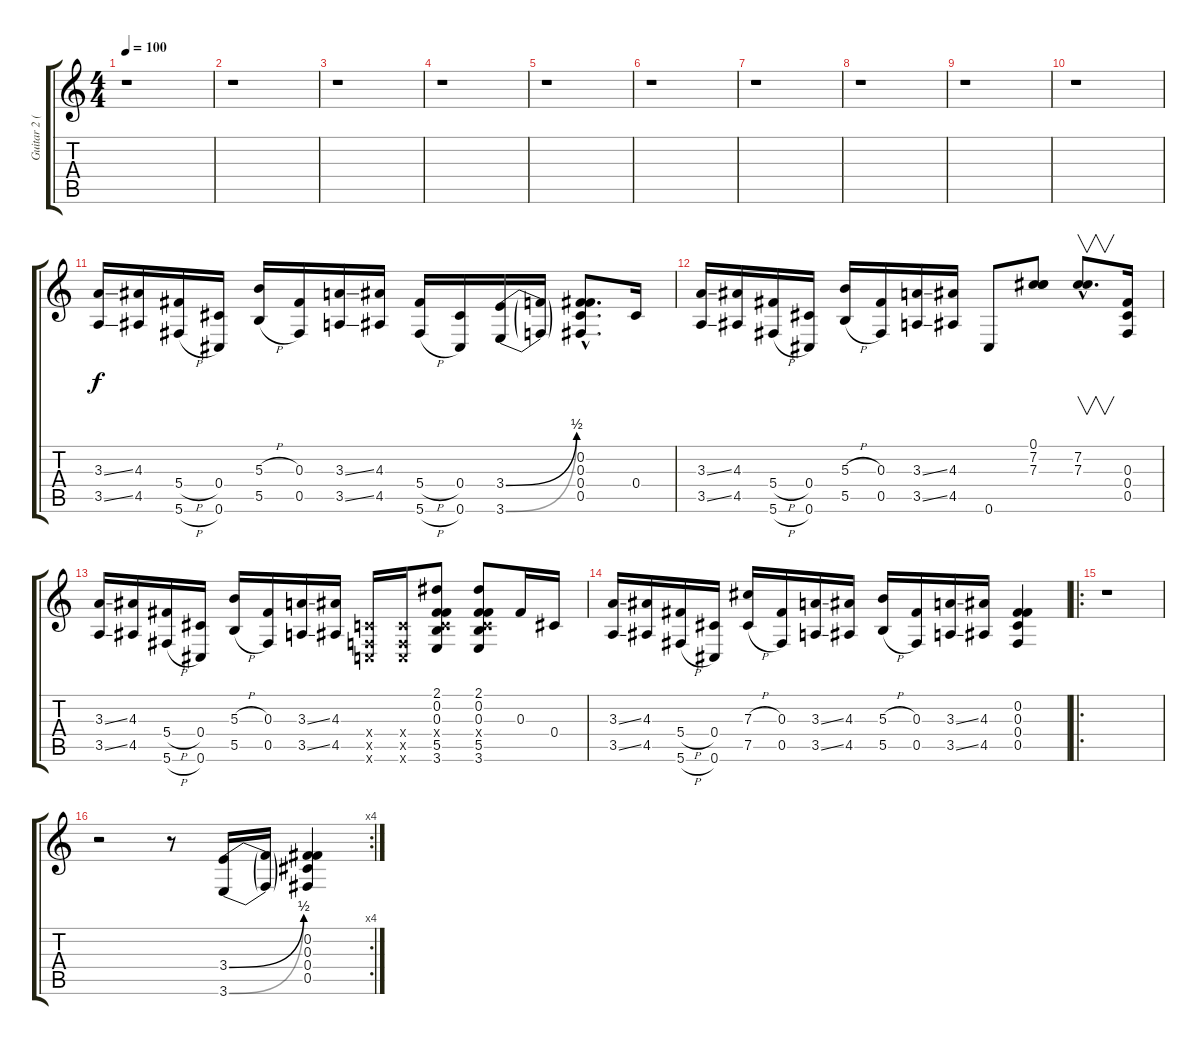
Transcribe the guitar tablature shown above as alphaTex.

\track ("Guitar 2 (distortion)" "Guitar 2 (") {instrument distortionguitar}
\staff {score tabs}
\tuning (Db4 Gb3 Gb3 Db3 Gb2 Db2) {hide}
\ts (4 4)
\tempo 100
\clef g2
\ks c
r.1{dy f instrument distortionguitar} |
r.1 |
r.1 |
r.1 |
r.1 |
r.1 |
r.1 |
r.1 |
r.1 |
r.1 |
(3.3{ss} 3.5{ss}).16 (4.3 4.5).16 (5.4{h} 5.6{h}).16 (0.4 0.6).16 (5.3{h} 5.5{h}).16 (0.3 0.5).16 (3.3{ss} 3.5{ss}).16 (4.3 4.5).16 (5.4{h} 5.6{h}).16 (0.4 0.6).16 (3.4{be (bend 0 0 60 2)} 3.6{be (bend 0 0 60 2)}).16 (3.4{t} 3.6{t}).16 (0.2{hac} 0.3{hac} 0.4{hac} 0.5{hac}).8{d} 0.4.16 |
(3.3{ss} 3.5{ss}).16 (4.3 4.5).16 (5.4{h} 5.6{h}).16 (0.4 0.6).16 (5.3{h} 5.5{h}).16 (0.3 0.5).16 (3.3{ss} 3.5{ss}).16 (4.3 4.5).16 0.6.8 (0.1 7.2 7.3).8 (7.2{hac} 7.3{hac}).8{v d} (0.3 0.4 0.5).16 |
(3.3{ss} 3.5{ss}).16 (4.3 4.5).16 (5.4{h} 5.6{h}).16 (0.4 0.6).16 (5.3{h} 5.5{h}).16 (0.3 0.5).16 (3.3{ss} 3.5{ss}).16 (4.3 4.5).16 (-1.4{x} -1.5{x} -1.6{x}).16 (-1.4{x} -1.5{x} -1.6{x}).16 (2.1 0.2 0.3 -1.4{x} 5.5 3.6).8 (2.1 0.2 0.3 -1.4{x} 5.5 3.6).8 0.3.16 0.4.16 |
(3.3{ss} 3.5{ss}).16 (4.3 4.5).16 (5.4{h} 5.6{h}).16 (0.4 0.6).16 (7.3{h} 7.5{h}).16 (0.3 0.5).16 (3.3{ss} 3.5{ss}).16 (4.3 4.5).16 (5.3{h} 5.5{h}).16 (0.3 0.5).16 (3.3{ss} 3.5{ss}).16 (4.3 4.5).16 (0.2 0.3 0.4 0.5).4 |
\ro
r.1 |
\rc 4
r.2 r.8 (3.4{be (bend 0 0 60 2)} 3.6{be (bend 0 0 60 2)}).16 (3.4{t} 3.6{t}).16 (0.2 0.3 0.4 0.5).4
